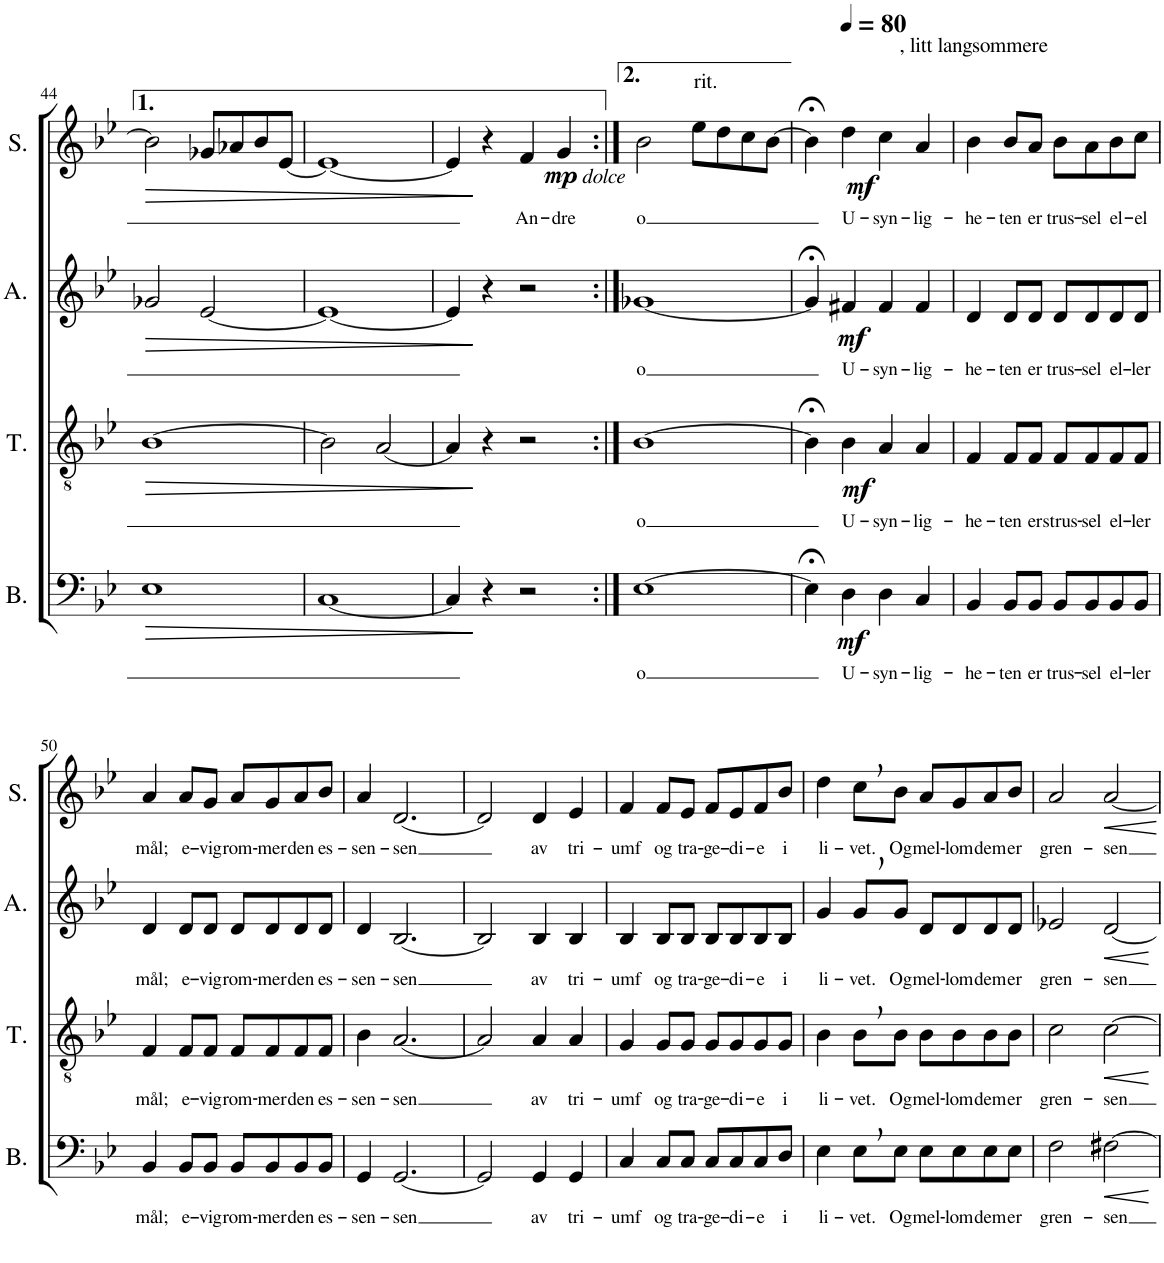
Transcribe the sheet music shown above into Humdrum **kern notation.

**kern	**text	**dynam	**kern	**text	**dynam	**kern	**text	**dynam	**kern	**text	**dynam
*part4	*part4	*part4	*part3	*part3	*part3	*part2	*part2	*part2	*part1	*part1	*part1
*staff4	*staff4	*staff4	*staff3	*staff3	*staff3	*staff2	*staff2	*staff2	*staff1	*staff1	*staff1
*I"Bass	*	*	*I"Tenor	*	*	*I"Alt	*	*	*I"Sopran	*	*
*I'B.	*	*	*I'T.	*	*	*I'A.	*	*	*I'S.	*	*
!!LO:PB:g=z
*clefF4	*	*	*clefGv2	*	*	*clefG2	*	*	*clefG2	*	*
*k[b-e-]	*	*	*k[b-e-]	*	*	*k[b-e-]	*	*	*k[b-e-]	*	*
*M4/4	*	*	*M4/4	*	*	*M4/4	*	*	*M4/4	*	*
=44	=44	=44	=44	=44	=44	=44	=44	=44	=44	=44	=44
!	!	!LO:HP:b	!	!	!LO:HP:b	!	!	!LO:HP:b	!	!	!LO:HP:b
1E-	.	>	[1B-	.	>	2g-X/	.	>	2b-\]	.	>
.	.	.	.	.	.	[2e-/	.	.	8g-X/L	.	.
.	.	.	.	.	.	.	.	.	8a-X/	.	.
.	.	.	.	.	.	.	.	.	8b-/	.	.
.	.	.	.	.	.	.	.	.	[8e-/J	.	.
=45	=45	=45	=45	=45	=45	=45	=45	=45	=45	=45	=45
[1C	.	.	2B-\]	.	.	1e-_	.	.	1e-_	.	.
.	.	.	[2A/	.	.	.	.	.	.	.	.
=46	=46	=46	=46	=46	=46	=46	=46	=46	=46	=46	=46
4C/]	.	.	4A/]	.	.	4e-/]	.	.	4e-/]	.	.
4r	.	]	4r	.	]	4r	.	]	4r	.	]
!	!	!	!	!	!	!	!	!	!	!LO:LY:b	!LO:DY:b
!	!	!	!	!	!	!	!	!	!	!	!LO:DY:n=1:b
2r	.	.	2r	.	.	2r	.	.	4f/	An-	mp other-dynamics
!	!	!	!	!	!	!	!	!	!	!LO:LY:b	!
.	.	.	.	.	.	.	.	.	4g/	-dre	.
=47:|!	=47:|!	=47:|!	=47:|!	=47:|!	=47:|!	=47:|!	=47:|!	=47:|!	=47:|!	=47:|!	=47:|!
!	!LO:LY:b	!	!	!LO:LY:b	!	!	!LO:LY:b	!	!	!LO:LY:b	!
[1E-	o	.	[1B-	o	.	[1g-X	o	.	2b-\	o	.
!	!	!	!	!	!	!	!	!	!LO:TX:a:t=rit.	!	!
.	.	.	.	.	.	.	.	.	8ee-\L	.	.
.	.	.	.	.	.	.	.	.	8dd\	.	.
.	.	.	.	.	.	.	.	.	8cc\	.	.
.	.	.	.	.	.	.	.	.	[8b-\J	.	.
=48	=48	=48	=48	=48	=48	=48	=48	=48	=48	=48	=48
4E-;<\]	.	.	4B-;<\]	.	.	4g-;</]	.	.	4b-;<\]	.	.
*	*	*	*	*	*	*	*	*	*MM80	*	*
!	!	!	!	!	!	!	!	!	!LO:TX:a:t=, litt langsommere	!	!
!	!LO:LY:b	!LO:DY:b	!	!LO:LY:b	!LO:DY:b	!	!LO:LY:b	!LO:DY:b	!	!LO:LY:b	!LO:DY:b
4D\	U-	mf	4B-\	U-	mf	4f#X/	U-	mf	4dd\	U-	mf
!	!LO:LY:b	!	!	!LO:LY:b	!	!	!LO:LY:b	!	!	!LO:LY:b	!
4D\	-syn-	.	4A/	-syn-	.	4f#/	-syn-	.	4cc\	-syn-	.
!	!LO:LY:b	!	!	!LO:LY:b	!	!	!LO:LY:b	!	!	!LO:LY:b	!
4C/	-lig-	.	4A/	lig-	.	4f#/	-lig-	.	4a/	-lig-	.
=49	=49	=49	=49	=49	=49	=49	=49	=49	=49	=49	=49
!	!LO:LY:b	!	!	!LO:LY:b	!	!	!LO:LY:b	!	!	!LO:LY:b	!
4BB-/	-he-	.	4F/	-he-	.	4d/	-he-	.	4b-\	-he-	.
!	!LO:LY:b	!	!	!LO:LY:b	!	!	!LO:LY:b	!	!	!LO:LY:b	!
8BB-/L	-ten	.	8F/L	-ten	.	8d/L	-ten	.	8b-/L	-ten	.
!	!LO:LY:b	!	!	!LO:LY:b	!	!	!LO:LY:b	!	!	!LO:LY:b	!
8BB-/J	er	.	8F/J	er	.	8d/J	er	.	8a/J	er	.
!	!LO:LY:b	!	!	!LO:LY:b	!	!	!LO:LY:b	!	!	!LO:LY:b	!
8BB-/L	trus-	.	8F/L	strus-	.	8d/L	trus-	.	8b-\L	trus-	.
!	!LO:LY:b	!	!	!LO:LY:b	!	!	!LO:LY:b	!	!	!LO:LY:b	!
8BB-/	-sel	.	8F/	-sel	.	8d/	-sel	.	8a\	-sel	.
!	!LO:LY:b	!	!	!LO:LY:b	!	!	!LO:LY:b	!	!	!LO:LY:b	!
8BB-/	el-	.	8F/	el-	.	8d/	el-	.	8b-\	el-	.
!	!LO:LY:b	!	!	!LO:LY:b	!	!	!LO:LY:b	!	!	!LO:LY:b	!
8BB-/J	-ler	.	8F/J	-ler	.	8d/J	ler	.	8cc\J	-el	.
!!LO:LB:g=z
=50	=50	=50	=50	=50	=50	=50	=50	=50	=50	=50	=50
!	!LO:LY:b	!	!	!LO:LY:b	!	!	!LO:LY:b	!	!	!LO:LY:b	!
4BB-/	mål;	.	4F/	mål;	.	4d/	mål;	.	4a/	mål;	.
!	!LO:LY:b	!	!	!LO:LY:b	!	!	!LO:LY:b	!	!	!LO:LY:b	!
8BB-/L	e-	.	8F/L	e-	.	8d/L	e-	.	8a/L	e-	.
!	!LO:LY:b	!	!	!LO:LY:b	!	!	!LO:LY:b	!	!	!LO:LY:b	!
8BB-/J	-vig	.	8F/J	-vig	.	8d/J	-vig	.	8g/J	-vig	.
!	!LO:LY:b	!	!	!LO:LY:b	!	!	!LO:LY:b	!	!	!LO:LY:b	!
8BB-/L	rom-	.	8F/L	rom-	.	8d/L	rom-	.	8a/L	rom-	.
!	!LO:LY:b	!	!	!LO:LY:b	!	!	!LO:LY:b	!	!	!LO:LY:b	!
8BB-/	-mer	.	8F/	-mer	.	8d/	-mer	.	8g/	-mer	.
!	!LO:LY:b	!	!	!LO:LY:b	!	!	!LO:LY:b	!	!	!LO:LY:b	!
8BB-/	den	.	8F/	den	.	8d/	den	.	8a/	den	.
!	!LO:LY:b	!	!	!LO:LY:b	!	!	!LO:LY:b	!	!	!LO:LY:b	!
8BB-/J	es-	.	8F/J	es-	.	8d/J	es-	.	8b-/J	es-	.
=51	=51	=51	=51	=51	=51	=51	=51	=51	=51	=51	=51
!	!LO:LY:b	!	!	!LO:LY:b	!	!	!LO:LY:b	!	!	!LO:LY:b	!
4GG/	-sen-	.	4B-\	-sen-	.	4d/	-sen-	.	4a/	-sen-	.
!	!LO:LY:b	!	!	!LO:LY:b	!	!	!LO:LY:b	!	!	!LO:LY:b	!
[2.GG/	-sen	.	[2.A/	-sen	.	[2.B-/	-sen	.	[2.d/	-sen	.
=52	=52	=52	=52	=52	=52	=52	=52	=52	=52	=52	=52
2GG/]	.	.	2A/]	.	.	2B-/]	.	.	2d/]	.	.
!	!LO:LY:b	!	!	!LO:LY:b	!	!	!LO:LY:b	!	!	!LO:LY:b	!
4GG/	av	.	4A/	av	.	4B-/	av	.	4d/	av	.
!	!LO:LY:b	!	!	!LO:LY:b	!	!	!LO:LY:b	!	!	!LO:LY:b	!
4GG/	tri-	.	4A/	tri-	.	4B-/	tri-	.	4e-/	tri-	.
=53	=53	=53	=53	=53	=53	=53	=53	=53	=53	=53	=53
!	!LO:LY:b	!	!	!LO:LY:b	!	!	!LO:LY:b	!	!	!LO:LY:b	!
4C/	-umf	.	4G/	-umf	.	4B-/	-umf	.	4f/	-umf	.
!	!LO:LY:b	!	!	!LO:LY:b	!	!	!LO:LY:b	!	!	!LO:LY:b	!
8C/L	og	.	8G/L	og	.	8B-/L	og	.	8f/L	og	.
!	!LO:LY:b	!	!	!LO:LY:b	!	!	!LO:LY:b	!	!	!LO:LY:b	!
8C/J	tra-	.	8G/J	tra-	.	8B-/J	tra-	.	8e-/J	tra-	.
!	!LO:LY:b	!	!	!LO:LY:b	!	!	!LO:LY:b	!	!	!LO:LY:b	!
8C/L	-ge-	.	8G/L	-ge-	.	8B-/L	-ge-	.	8f/L	-ge-	.
!	!LO:LY:b	!	!	!LO:LY:b	!	!	!LO:LY:b	!	!	!LO:LY:b	!
8C/	-di-	.	8G/	-di-	.	8B-/	-di-	.	8e-/	-di-	.
!	!LO:LY:b	!	!	!LO:LY:b	!	!	!LO:LY:b	!	!	!LO:LY:b	!
8C/	-e	.	8G/	-e	.	8B-/	-e	.	8f/	-e	.
!	!LO:LY:b	!	!	!LO:LY:b	!	!	!LO:LY:b	!	!	!LO:LY:b	!
8D/J	i	.	8G/J	i	.	8B-/J	i	.	8b-/J	i	.
=54	=54	=54	=54	=54	=54	=54	=54	=54	=54	=54	=54
!	!LO:LY:b	!	!	!LO:LY:b	!	!	!LO:LY:b	!	!	!LO:LY:b	!
4E-\	li-	.	4B-\	li-	.	4g/	li-	.	4dd\	li-	.
!	!LO:LY:b	!	!	!LO:LY:b	!	!	!LO:LY:b	!	!	!LO:LY:b	!
8E-,\L	-vet.	.	8B-,\L	-vet.	.	8g,/L	-vet.	.	8cc,\L	-vet.	.
!	!LO:LY:b	!	!	!LO:LY:b	!	!	!LO:LY:b	!	!	!LO:LY:b	!
8E-\J	Og	.	8B-\J	Og	.	8g/J	Og	.	8b-\J	Og	.
!	!LO:LY:b	!	!	!LO:LY:b	!	!	!LO:LY:b	!	!	!LO:LY:b	!
8E-\L	mel-	.	8B-\L	mel-	.	8d/L	mel-	.	8a/L	mel-	.
!	!LO:LY:b	!	!	!LO:LY:b	!	!	!LO:LY:b	!	!	!LO:LY:b	!
8E-\	-lom	.	8B-\	-lom	.	8d/	-lom	.	8g/	-lom	.
!	!LO:LY:b	!	!	!LO:LY:b	!	!	!LO:LY:b	!	!	!LO:LY:b	!
8E-\	dem	.	8B-\	dem	.	8d/	dem	.	8a/	dem	.
!	!LO:LY:b	!	!	!LO:LY:b	!	!	!LO:LY:b	!	!	!LO:LY:b	!
8E-\J	er	.	8B-\J	er	.	8d/J	er	.	8b-/J	er	.
=55	=55	=55	=55	=55	=55	=55	=55	=55	=55	=55	=55
!	!LO:LY:b	!	!	!LO:LY:b	!	!	!LO:LY:b	!	!	!LO:LY:b	!
2F\	gren-	.	2c\	gren-	.	2e-X/	gren-	.	2a/	gren-	.
!	!LO:LY:b	!LO:HP:b	!	!LO:LY:b	!LO:HP:b	!	!LO:LY:b	!LO:HP:b	!	!LO:LY:b	!
[2F#X\	-sen	<	[2c\	-sen	<	[2d/	-sen	<	[2a/	-sen	.
.	.	[	.	.	[	.	.	[	.	.	.
=	=	=	=	=	=	=	=	=	=	=	=
*-	*-	*-	*-	*-	*-	*-	*-	*-	*-	*-	*-
